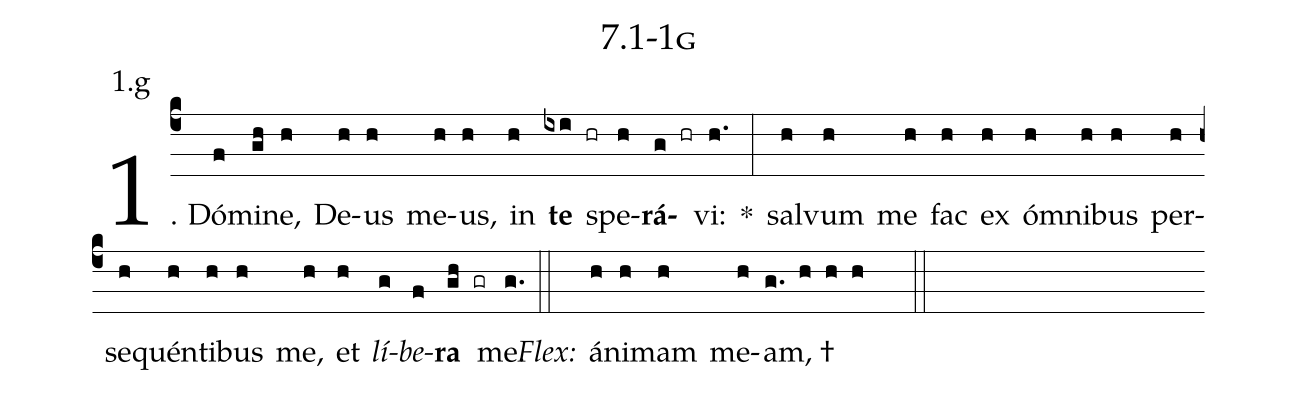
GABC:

name: 7.1-1g;
annotation: 1.g;
%%
(c4)1. Dó(f)mi(gh)ne,(h) De(h)us(h) me(h)us,(h) in(h) <b>te</b>(ixi hr) spe(h)<b>rá</b>(g hr)vi:(h.) *(:) sal(h)vum(h) me(h) fac(h) ex(h) óm(h)ni(h)bus(h) per(h)se(h)quén(h)ti(h)bus(h) me,(h) et(h) <i>lí</i>(g)<i>be</i>(f)<b>ra</b>(gh gr) me.(g.) (::)
<i>Flex:</i>()  á(h)ni(h)mam(h) me(h)am, †(g. h h h  ::)
